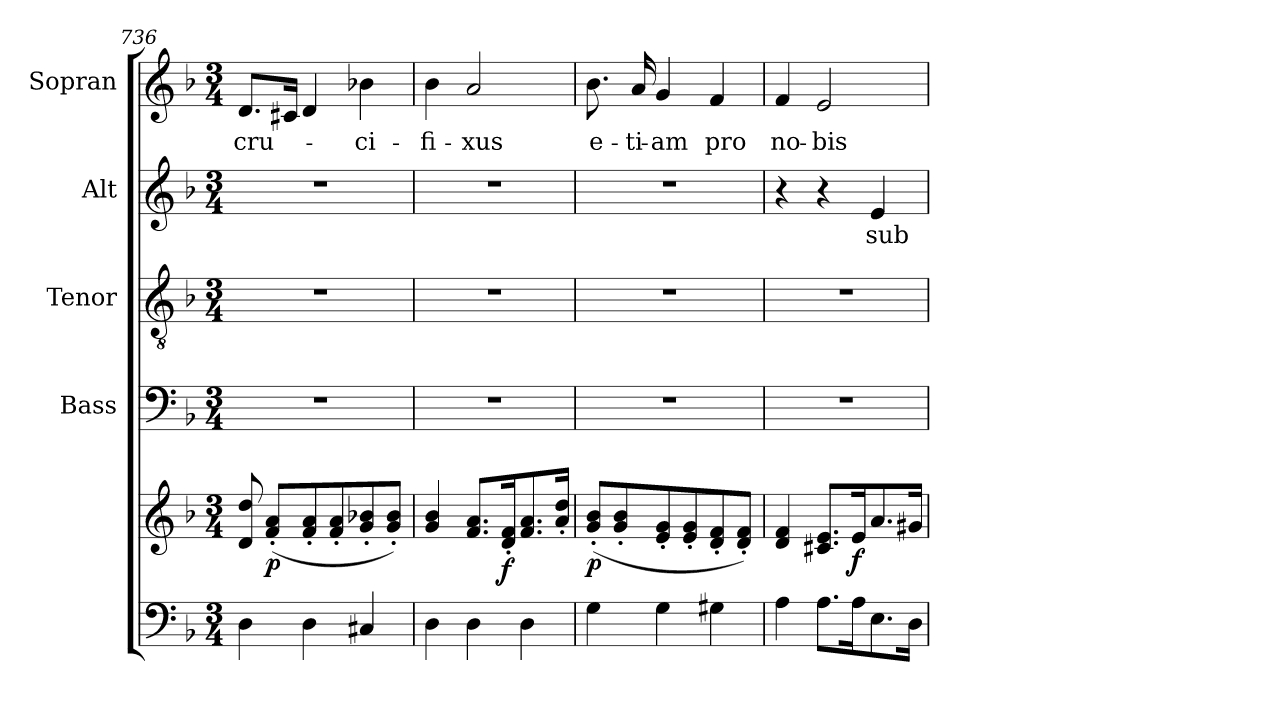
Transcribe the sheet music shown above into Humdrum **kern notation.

**kern	**kern	**dynam	**kern	**kern	**kern	**text	**kern	**text
*part5	*part5	*part5	*part4	*part3	*part2	*part2	*part1	*part1
*staff6	*staff5	*staff5/6	*staff4	*staff3	*staff2	*staff2	*staff1	*staff1
*	*	*	*I"Bass	*I"Tenor	*I"Alt	*	*I"Sopran	*
*	*	*	*I'B.	*I'T.	*I'A.	*	*I'S.	*
!!LO:PB:g=z
*clefF4	*clefG2	*	*clefF4	*clefGv2	*clefG2	*	*clefG2	*
*k[b-]	*k[b-]	*	*k[b-]	*k[b-]	*k[b-]	*	*k[b-]	*
*F:	*F:	*	*F:	*F:	*F:	*	*F:	*
*M3/4	*M3/4	*	*M3/4	*M3/4	*M3/4	*	*M3/4	*
=736	=736	=736	=736	=736	=736	=736	=736	=736
!	!	!	!	!	!	!	!	!LO:LY:b
4D\	8d/ 8dd/	.	2.r	2.r	2.r	.	8.d/L	cru-
!	!	!LO:DY:b	!	!	!	!	!	!
.	(<8f/'< 8a/'<L	p	.	.	.	.	.	.
.	.	.	.	.	.	.	16c#X/Jk	.
4D\	8f/'< 8a/'<	.	.	.	.	.	4d/	.
.	8f/'< 8a/'<	.	.	.	.	.	.	.
!	!	!	!	!	!	!	!	!LO:LY:b
4C#X/	8g/'< 8b-X/'<	.	.	.	.	.	4b-X\	-ci-
.	8g/'< 8b-/'<J)	.	.	.	.	.	.	.
=737	=737	=737	=737	=737	=737	=737	=737	=737
!	!	!	!	!	!	!	!	!LO:LY:b
4D\	4g/ 4b-/	.	2.r	2.r	2.r	.	4b-\	-fi-
!	!	!	!	!	!	!	!	!LO:LY:b
4D\	8.f/ 8.a/L	.	.	.	.	.	2a/	-xus
!	!	!LO:DY:b	!	!	!	!	!	!
.	16d/'< 16f/'<k	f	.	.	.	.	.	.
4D\	8.f/ 8.a/	.	.	.	.	.	.	.
.	16a/'< 16dd/'<Jk	.	.	.	.	.	.	.
=738	=738	=738	=738	=738	=738	=738	=738	=738
!	!	!LO:DY:b	!	!	!	!	!	!LO:LY:b
4G\	(<8g/'< 8b-/'<L	p	2.r	2.r	2.r	.	8.b-\	e-
.	8g/'< 8b-/'<	.	.	.	.	.	.	.
!	!	!	!	!	!	!	!	!LO:LY:b
.	.	.	.	.	.	.	16a/	-ti-
!	!	!	!	!	!	!	!	!LO:LY:b
4G\	8e/'< 8g/'<	.	.	.	.	.	4g/	-am
.	8e/'< 8g/'<	.	.	.	.	.	.	.
!	!	!	!	!	!	!	!	!LO:LY:b
4G#X\	8d/'< 8f/'<	.	.	.	.	.	4f/	pro
.	8d/'< 8f/'<J)	.	.	.	.	.	.	.
=739	=739	=739	=739	=739	=739	=739	=739	=739
!	!	!	!	!	!	!	!	!LO:LY:b
4A\	4d/ 4f/	.	2.r	2.r	4r	.	4f/	no-
!	!	!	!	!	!	!	!	!LO:LY:b
8.A\L	8.c#X/ 8.e/L	.	.	.	4r	.	2e/	-bis
!	!	!LO:DY:b	!	!	!	!	!	!
16A\k	16e/k	f	.	.	.	.	.	.
!	!	!	!	!	!	!LO:LY:b	!	!
8.E\	8.a/	.	.	.	4e/	sub	.	.
16D\Jk	16g#X/Jk	.	.	.	.	.	.	.
=	=	=	=	=	=	=	=	=
*-	*-	*-	*-	*-	*-	*-	*-	*-
